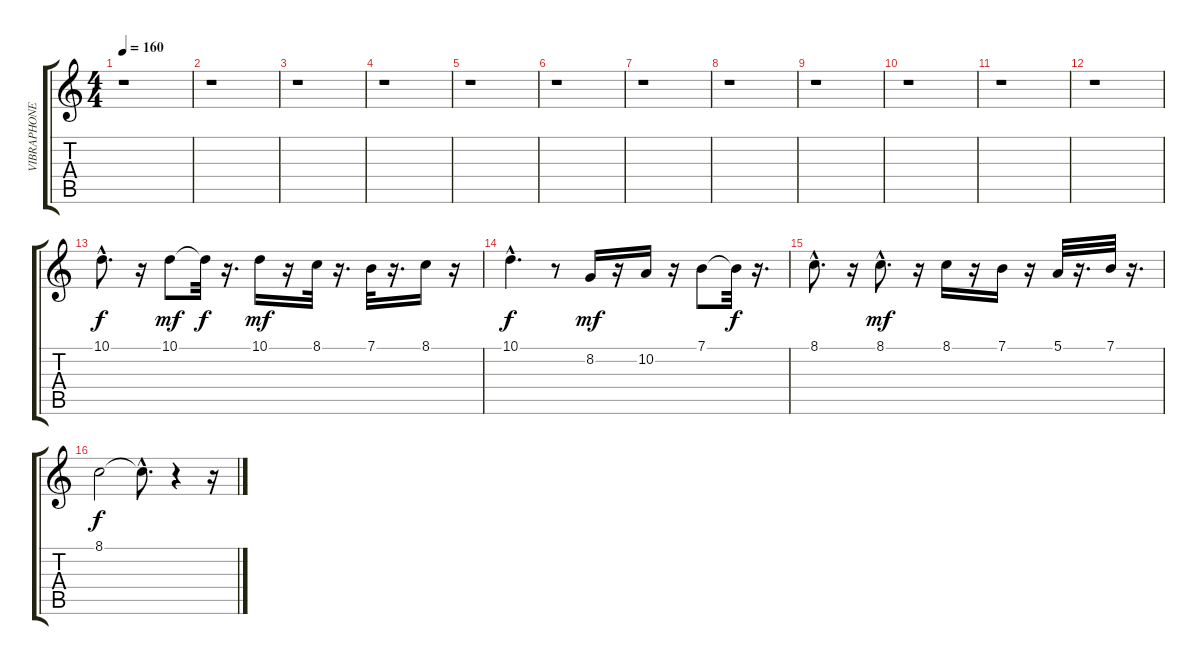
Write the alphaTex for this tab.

\track ("VIBRAPHONE" "VIBRAPHONE") {instrument vibraphone}
\staff {score tabs}
\tuning (E4 B3 G3 D3 A2 E2) {hide}
\ts (4 4)
\tempo 160
\clef g2
\ks c
r.1{dy f instrument vibraphone} |
r.1 |
r.1 |
r.1 |
r.1 |
r.1 |
r.1 |
r.1 |
r.1 |
r.1 |
r.1 |
r.1 |
10.1{hac}.8{d} r.16 10.1.8{dy mf} 10.1{t}.32{dy f} r.16{d} 10.1.16{dy mf} r.16 8.1.32 r.16{d} 7.1.32 r.16{d} 8.1.16 r.16 |
10.1{hac}.4{d dy f} r.8 8.2.16{dy mf} r.16 10.2.16 r.16 7.1.8 7.1{t}.32{dy f} r.16{d} |
8.1{hac}.8{d} r.16 8.1{hac}.8{d dy mf} r.16 8.1.16 r.16 7.1.16 r.16 5.1.32 r.16{d} 7.1.32 r.16{d} |
8.1.2{dy f} 8.1{hac t}.8{d} r.4 r.16
